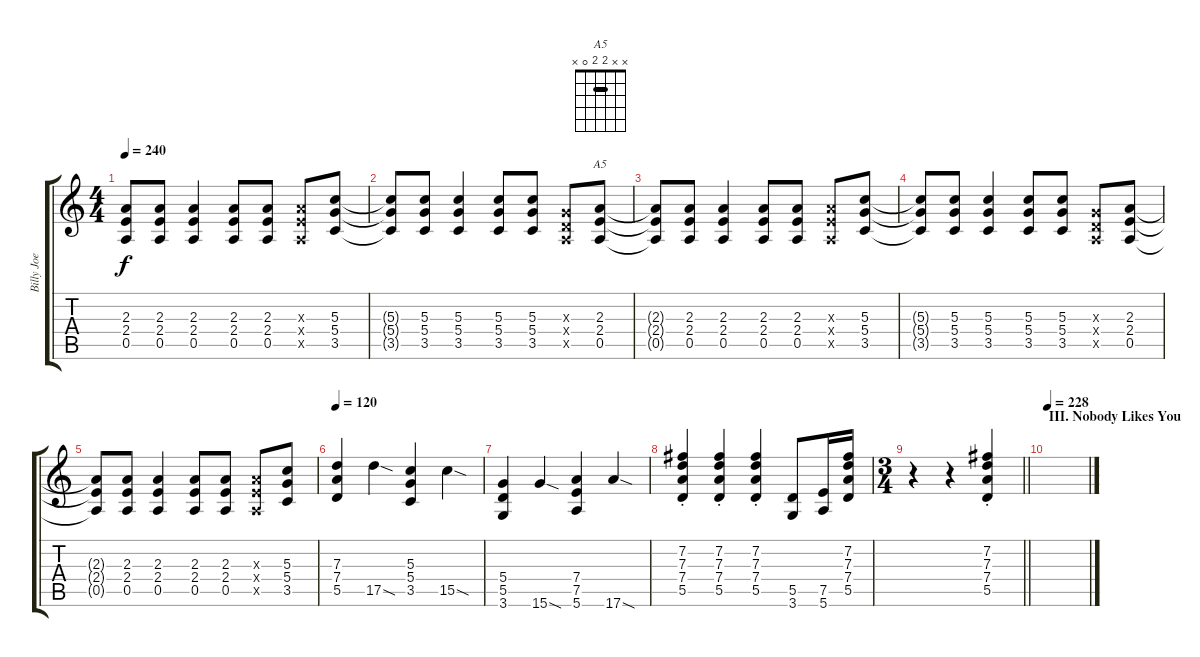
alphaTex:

\track ("Billy Joe Amstrong" "Billy Joe ") {instrument overdrivenguitar}
\staff {score tabs}
\tuning (E4 B3 G3 D3 A2 E2) {hide}
\chord ("A5" x x 2 2 0 x) {barre 2}
\ts (4 4)
\tempo 240
\clef g2
\ks c
(2.3{t} 2.4{t} 0.5{t}).8{dy f} (2.3 2.4 0.5).8 (2.3 2.4 0.5).4 (2.3 2.4 0.5).8 (2.3 2.4 0.5).8 (2.3{x} 2.4{x} 0.5{x}).8 (5.3 5.4 3.5).8 |
(5.3{t} 5.4{t} 3.5{t}).8 (5.3 5.4 3.5).8 (5.3 5.4 3.5).4 (5.3 5.4 3.5).8 (5.3 5.4 3.5).8 (0.3{x} 0.4{x} 0.5{x}).8 (2.3 2.4 0.5).8{ch "A5"} |
(2.3{t} 2.4{t} 0.5{t}).8 (2.3 2.4 0.5).8 (2.3 2.4 0.5).4 (2.3 2.4 0.5).8 (2.3 2.4 0.5).8 (2.3{x} 2.4{x} 0.5{x}).8 (5.3 5.4 3.5).8 |
(5.3{t} 5.4{t} 3.5{t}).8 (5.3 5.4 3.5).8 (5.3 5.4 3.5).4 (5.3 5.4 3.5).8 (5.3 5.4 3.5).8 (0.3{x} 0.4{x} 0.5{x}).8 (2.3 2.4 0.5).8 |
(2.3{t} 2.4{t} 0.5{t}).8 (2.3 2.4 0.5).8 (2.3 2.4 0.5).4 (2.3 2.4 0.5).8 (2.3 2.4 0.5).8 (2.3{x} 2.4{x} 0.5{x}).8 (5.3 5.4 3.5).8 |
\tempo 120
(7.3 7.4 5.5).4 17.5{sod}.4 (5.3 5.4 3.5).4 15.5{sod}.4 |
(5.4 5.5 3.6).4 15.6{sod}.4 (7.4 7.5 5.6).4 17.6{sod}.4 |
(7.2{st} 7.3{st} 7.4{st} 5.5{st}).4 (7.2{st} 7.3{st} 7.4{st} 5.5{st}).4 (7.2{st} 7.3{st} 7.4{st} 5.5{st}).4 (5.5 3.6).8 (7.5 5.6).16 (7.2 7.3 7.4 5.5).16 |
\ts (3 4)
\barLineRight lightlight
r.4 r.4 (7.2{st} 7.3{st} 7.4{st} 5.5{st}).4 |
\section ("" "III. Nobody Likes You")
\tempo 228
